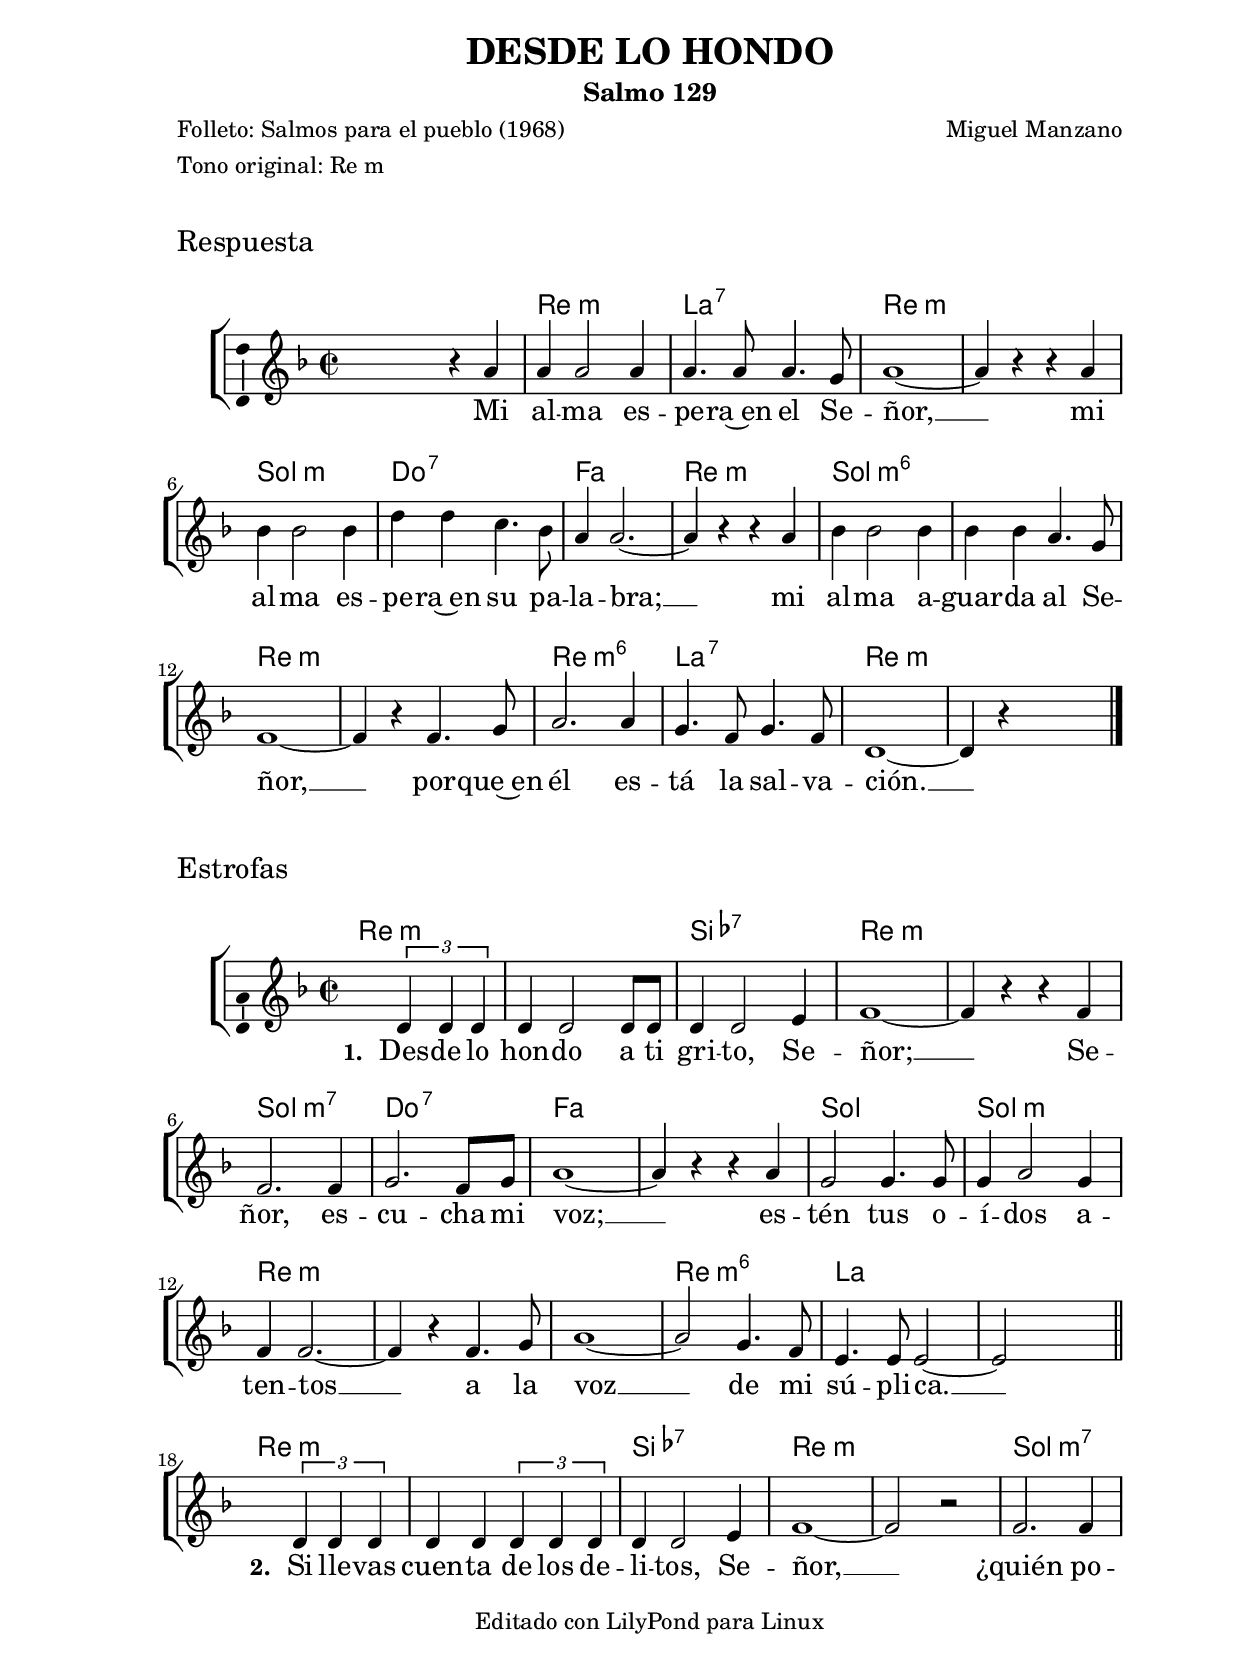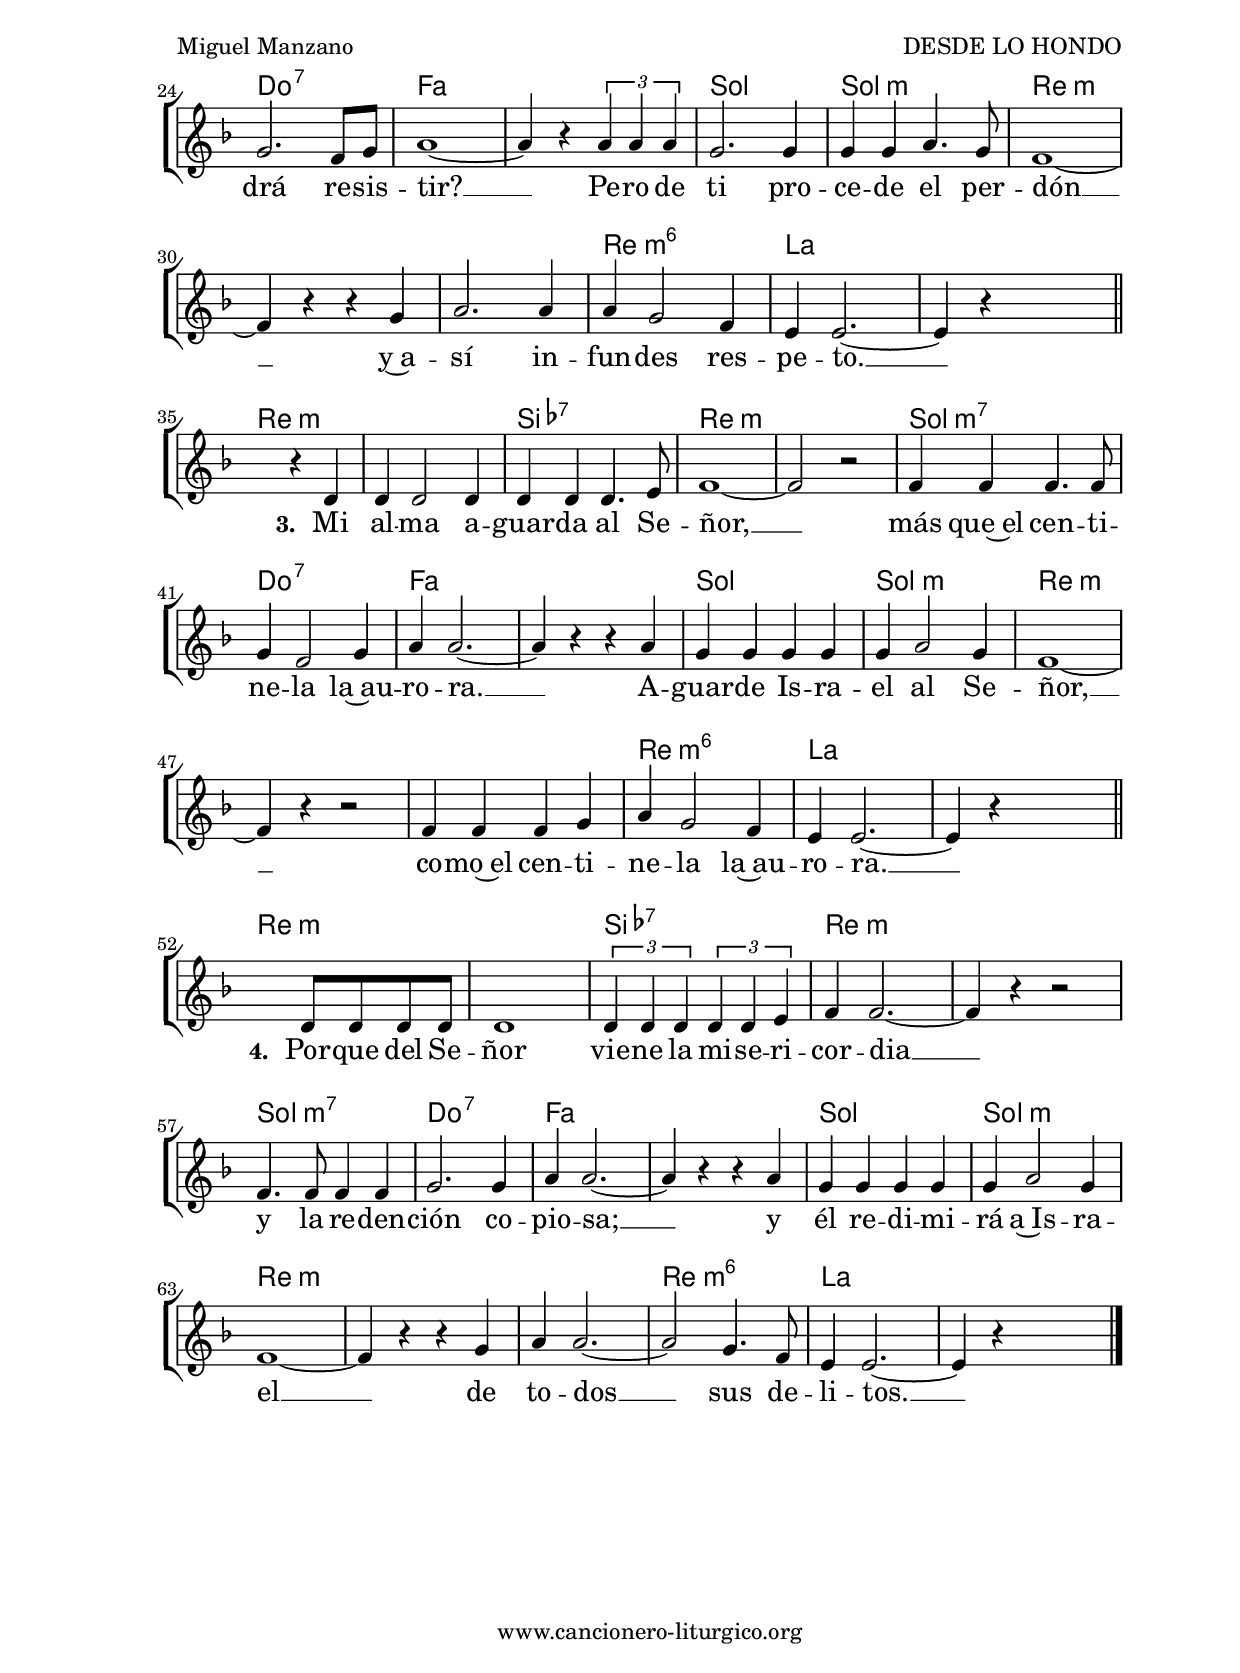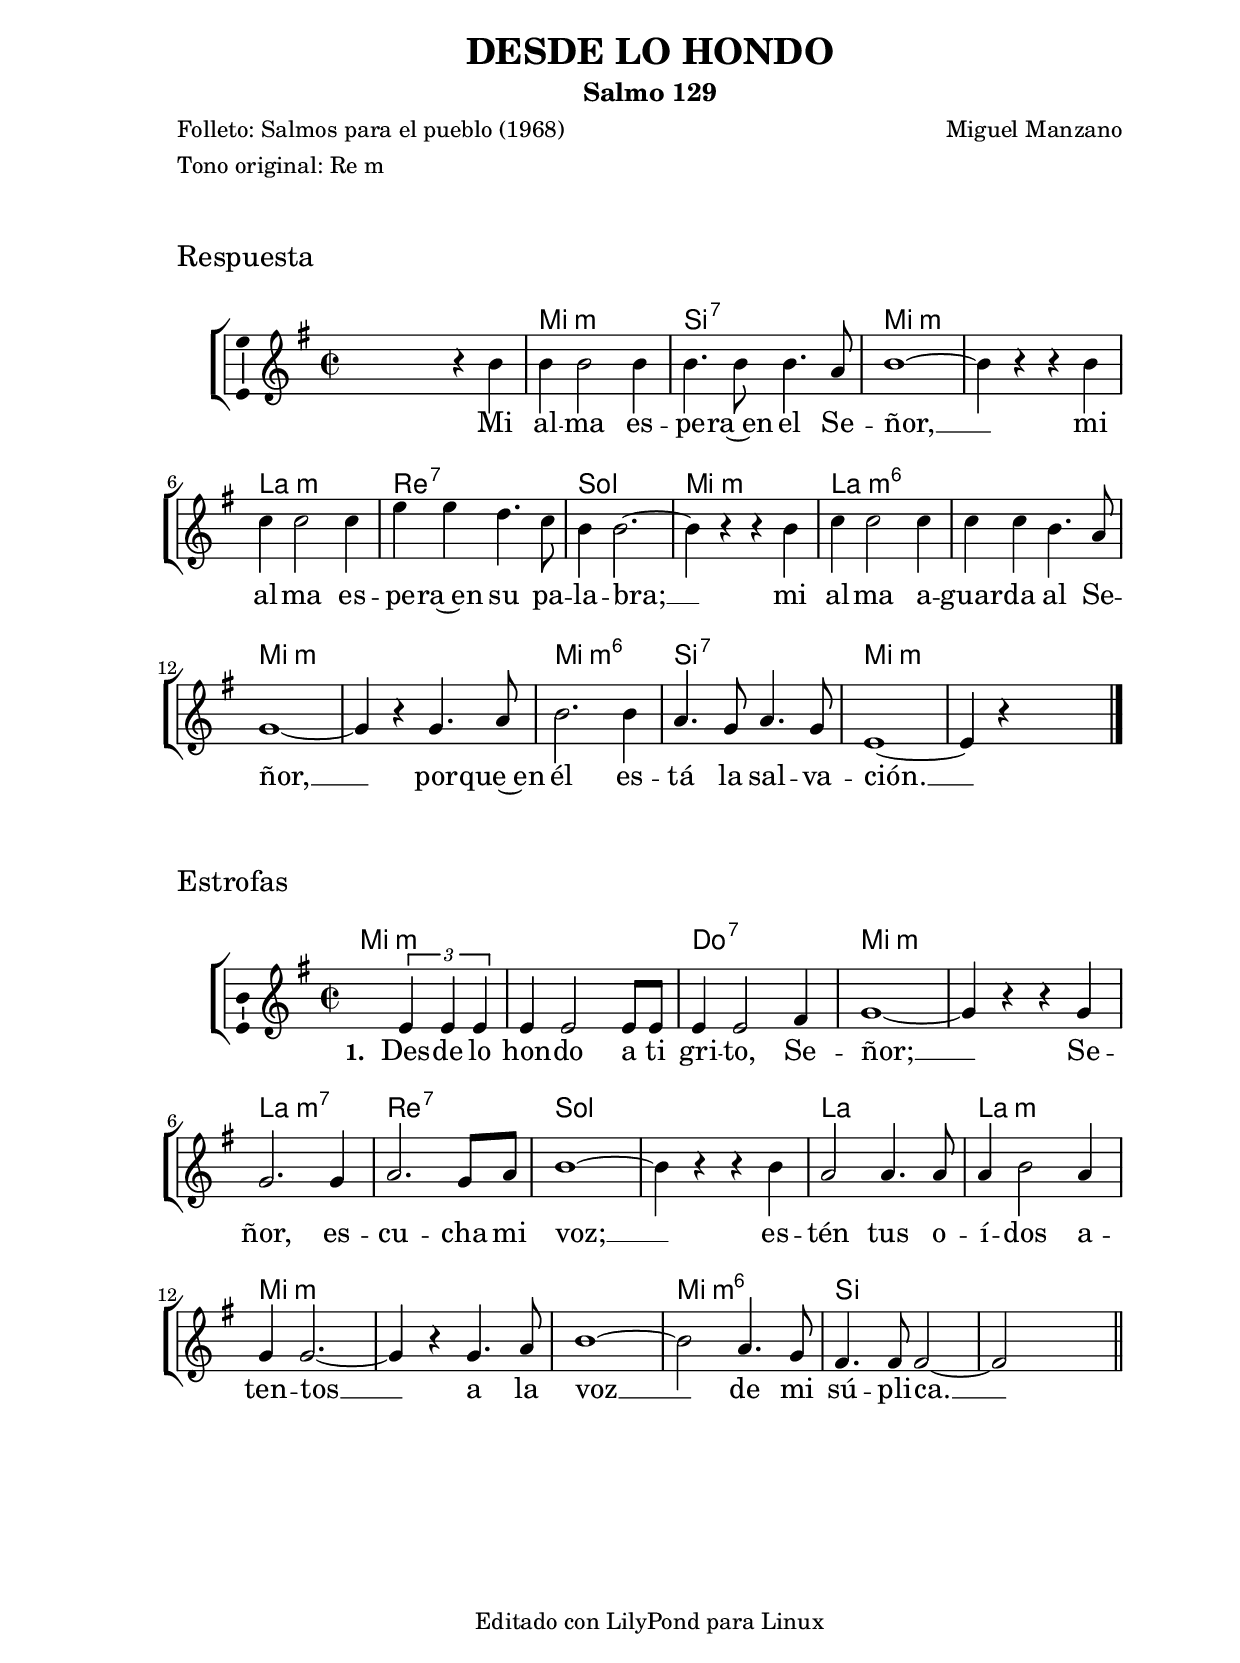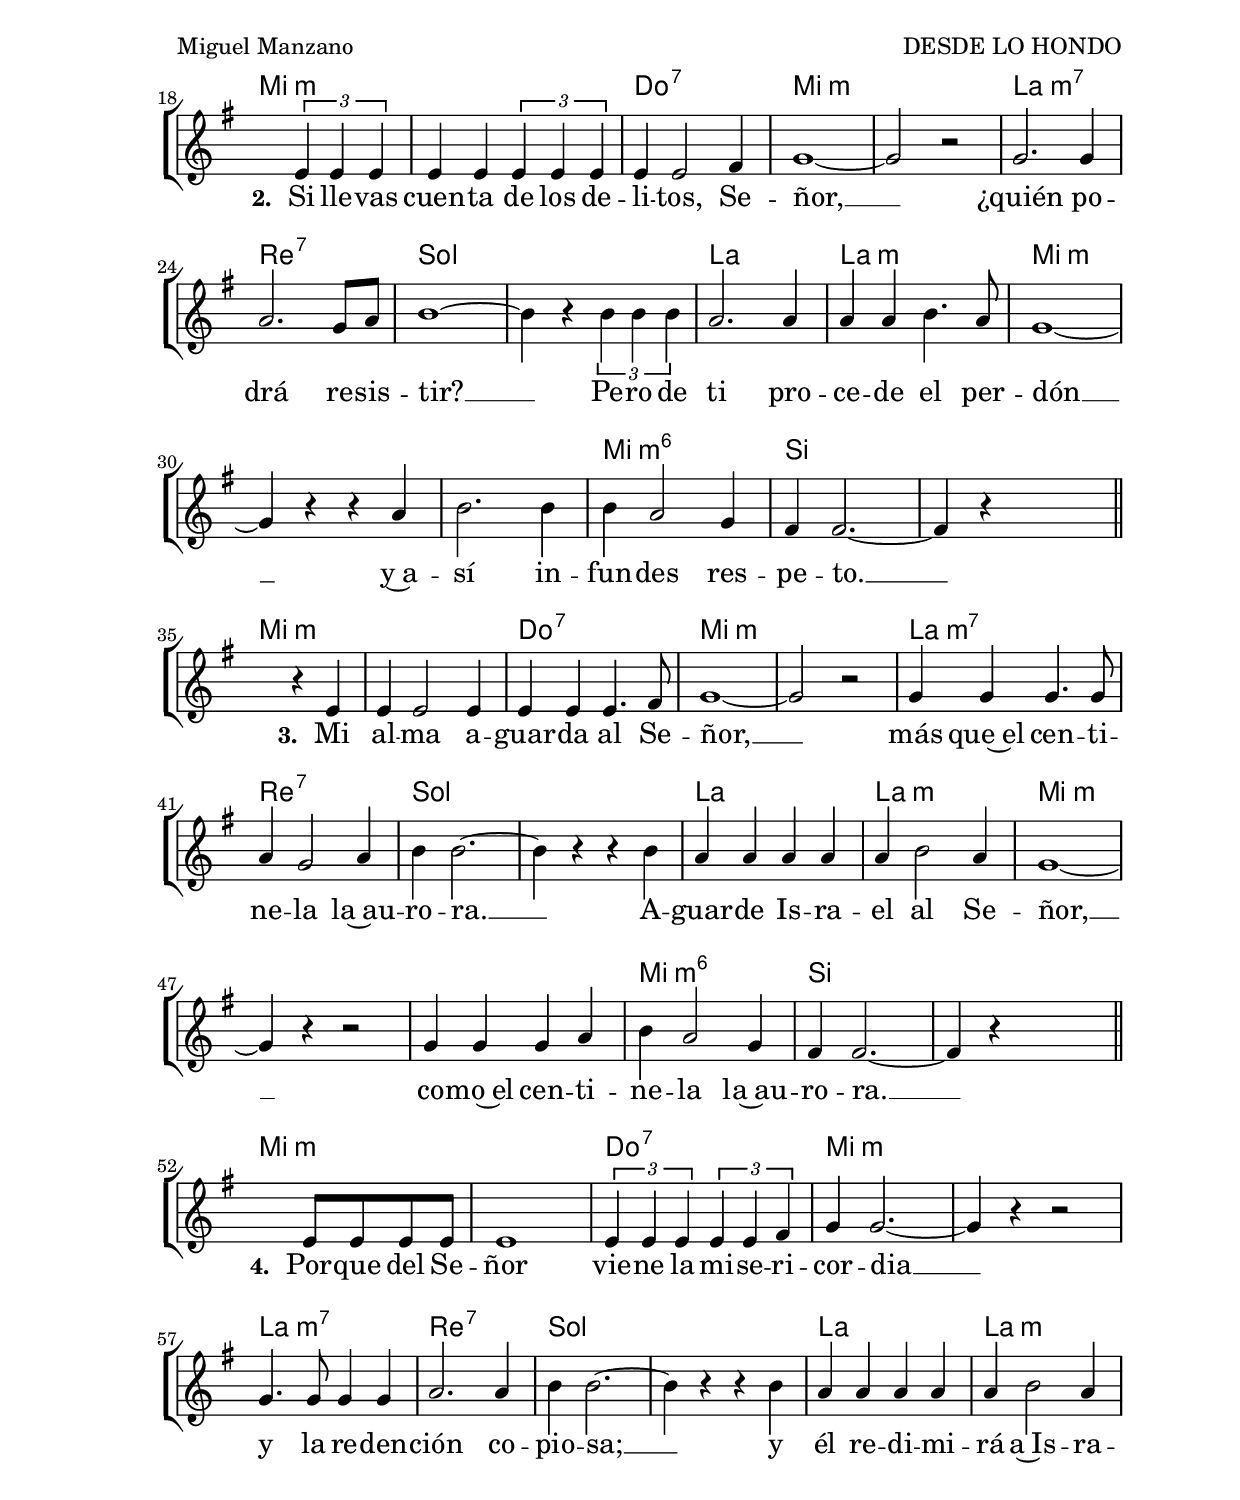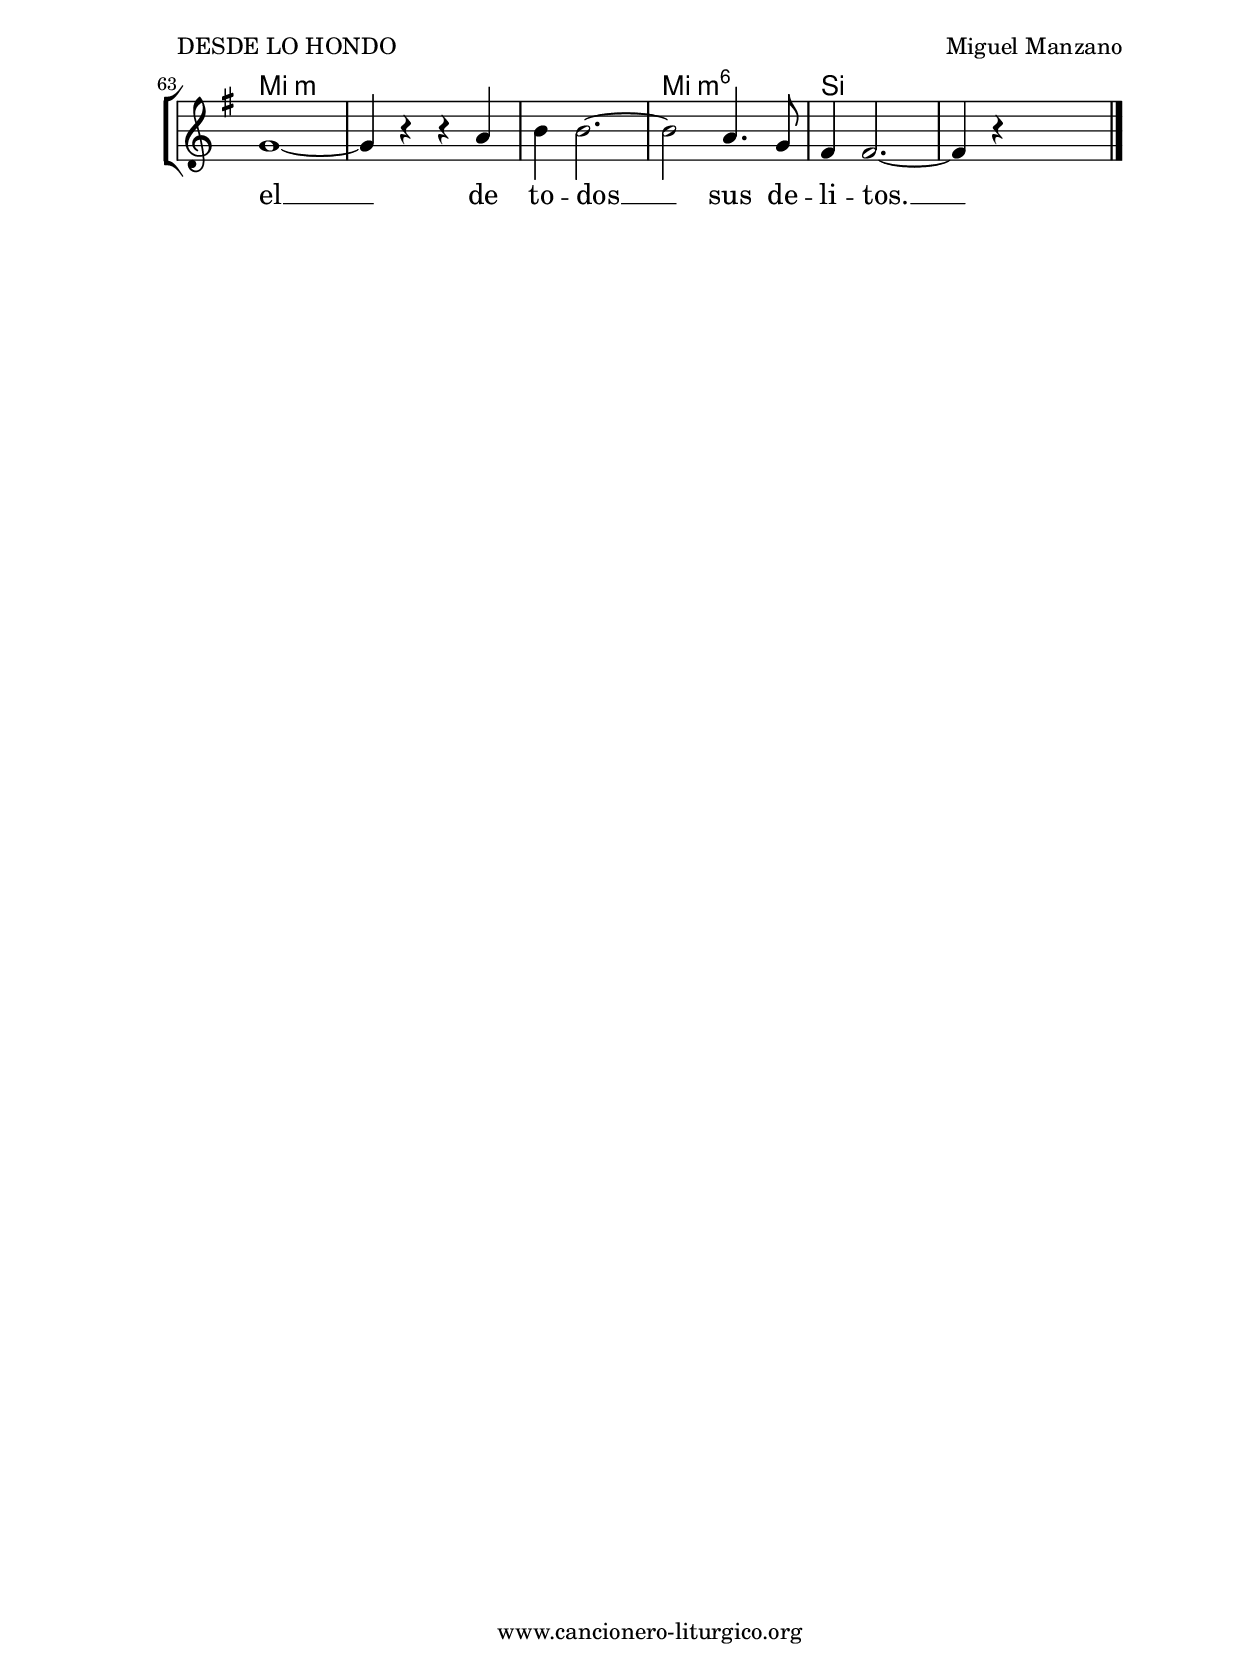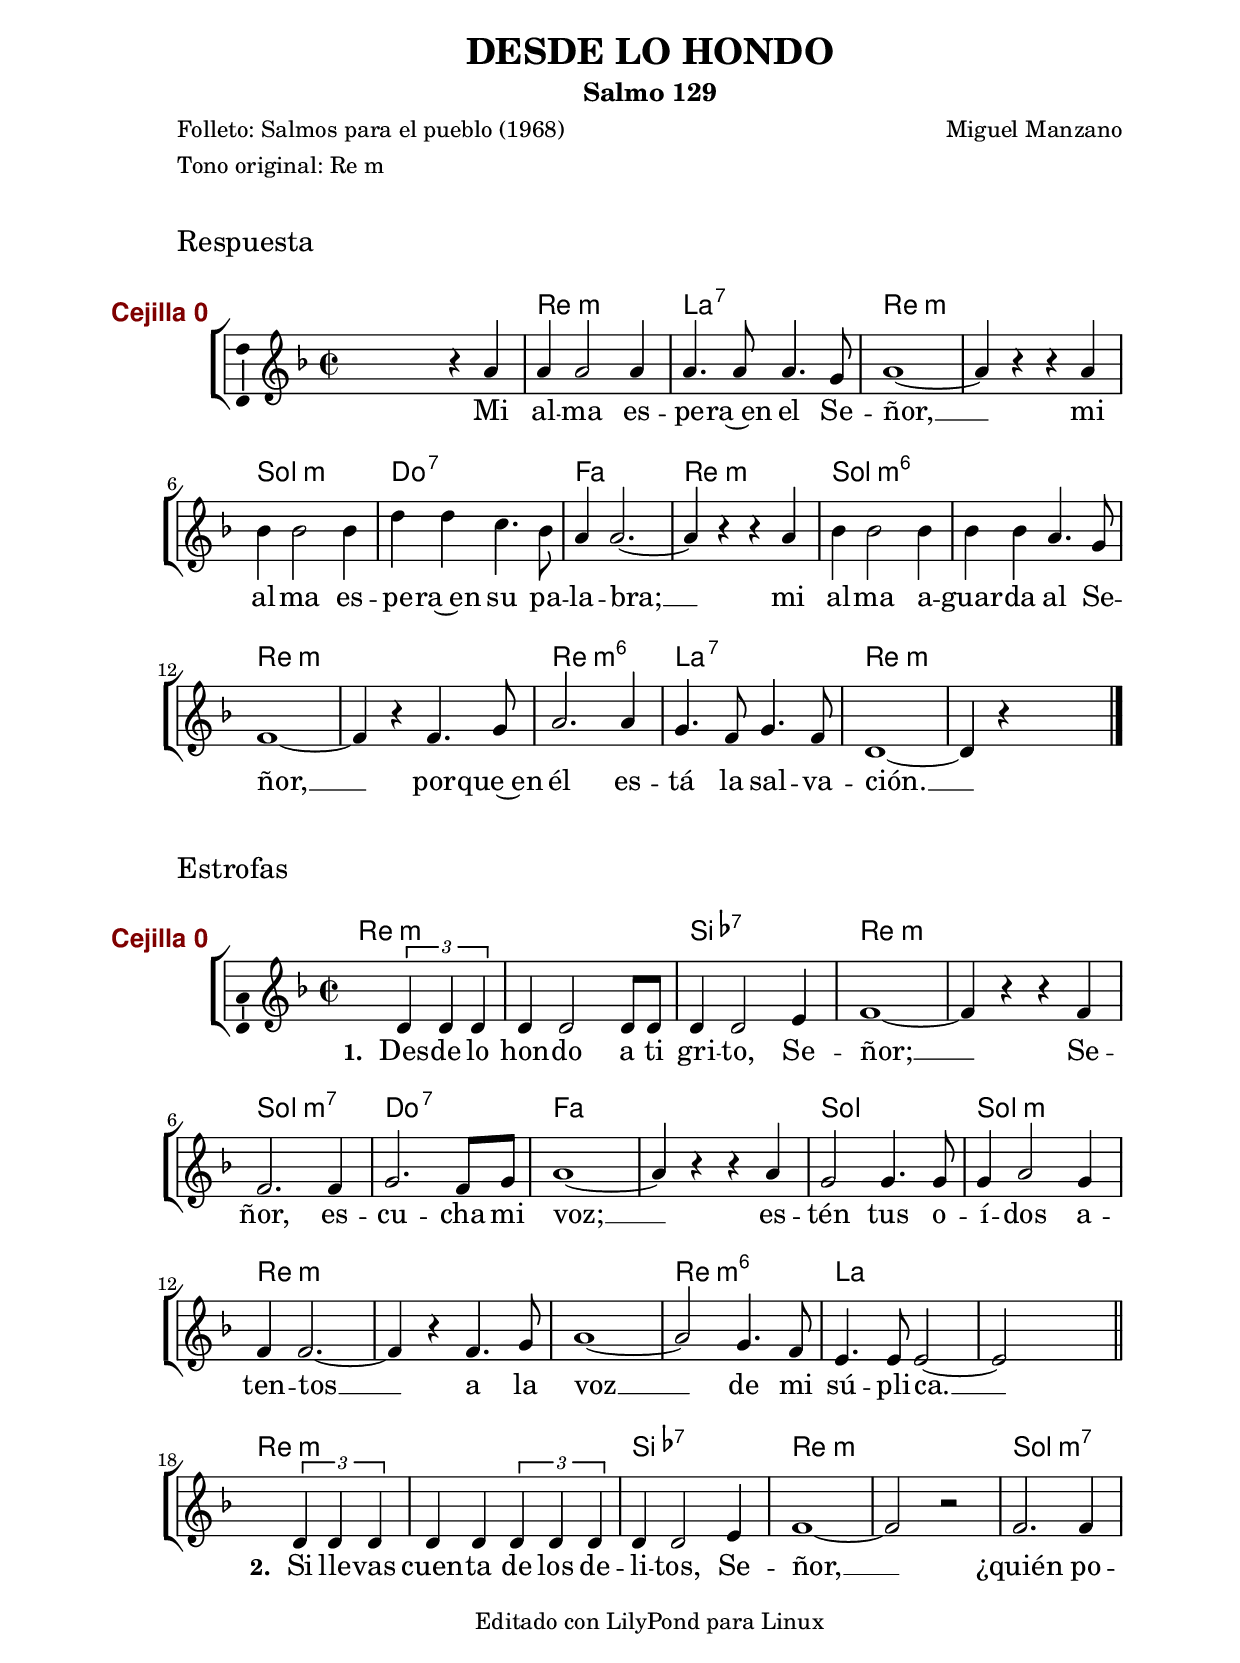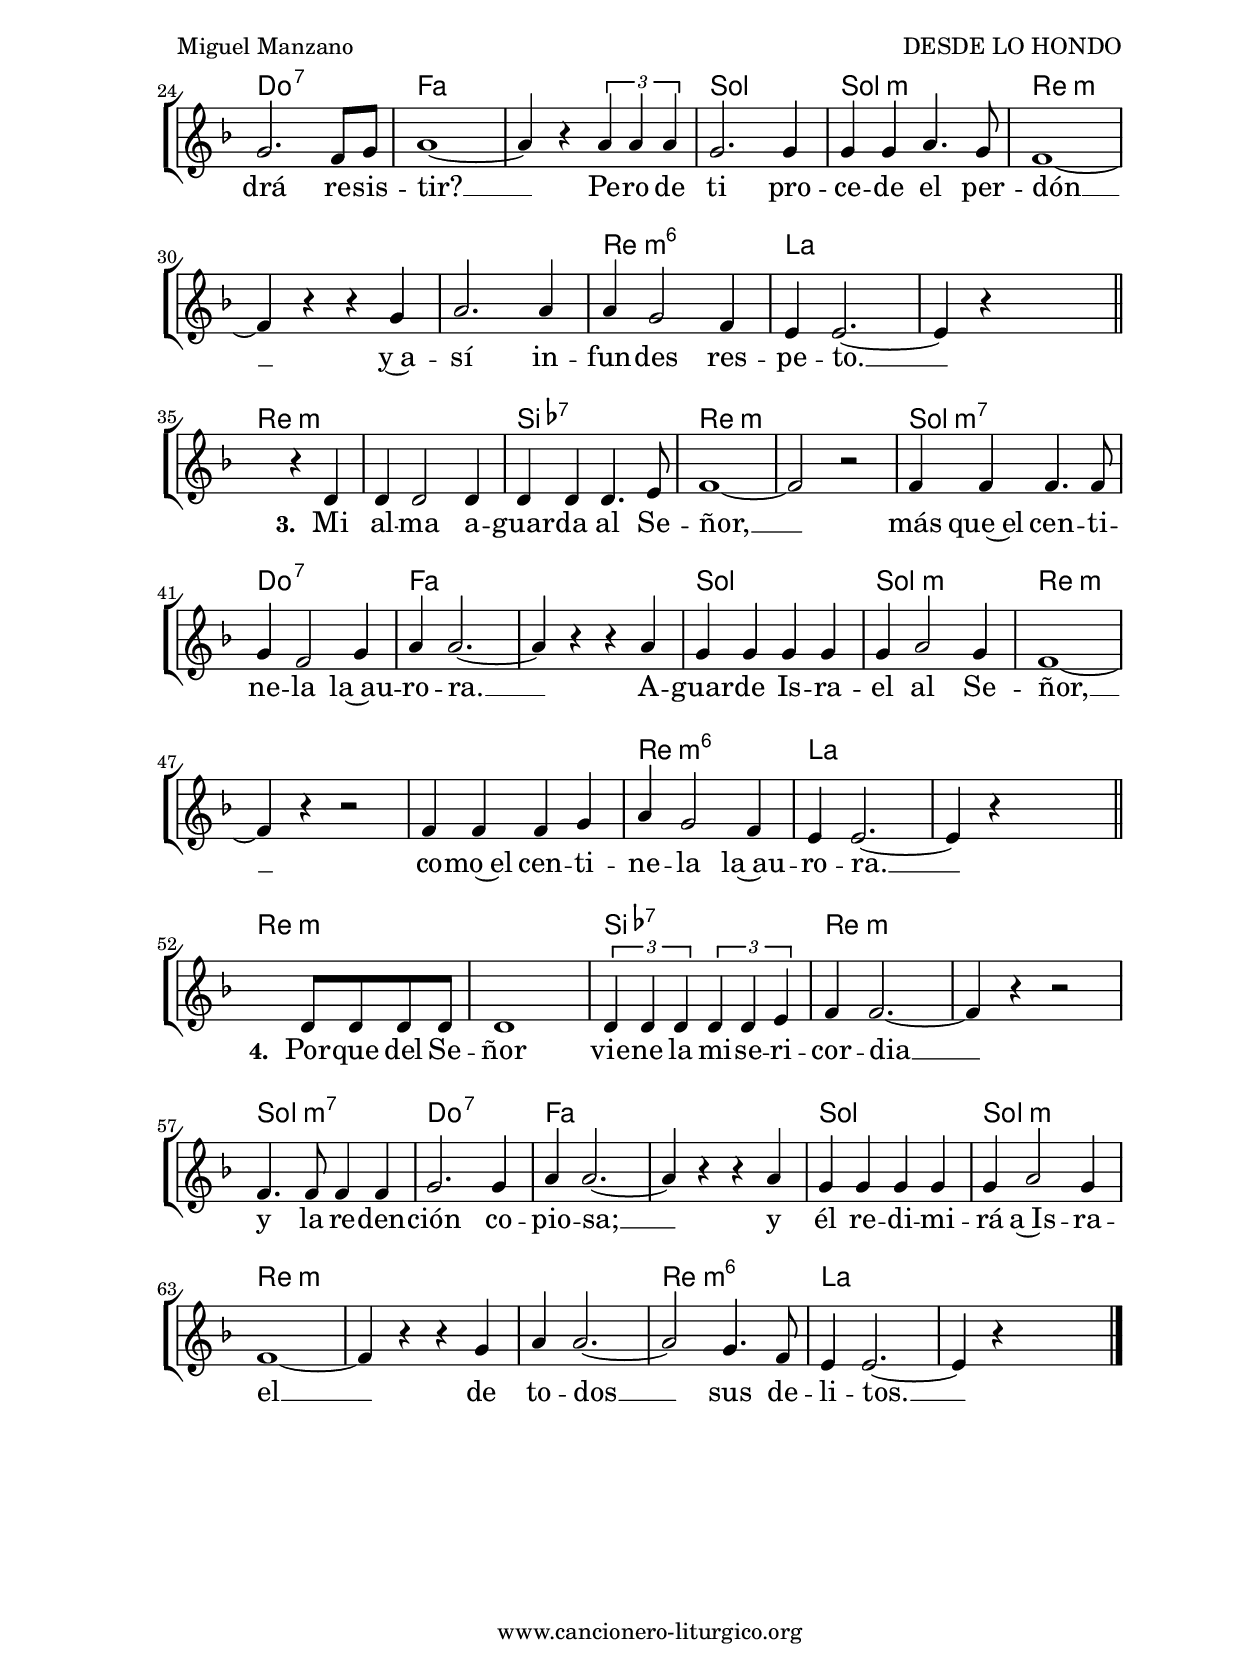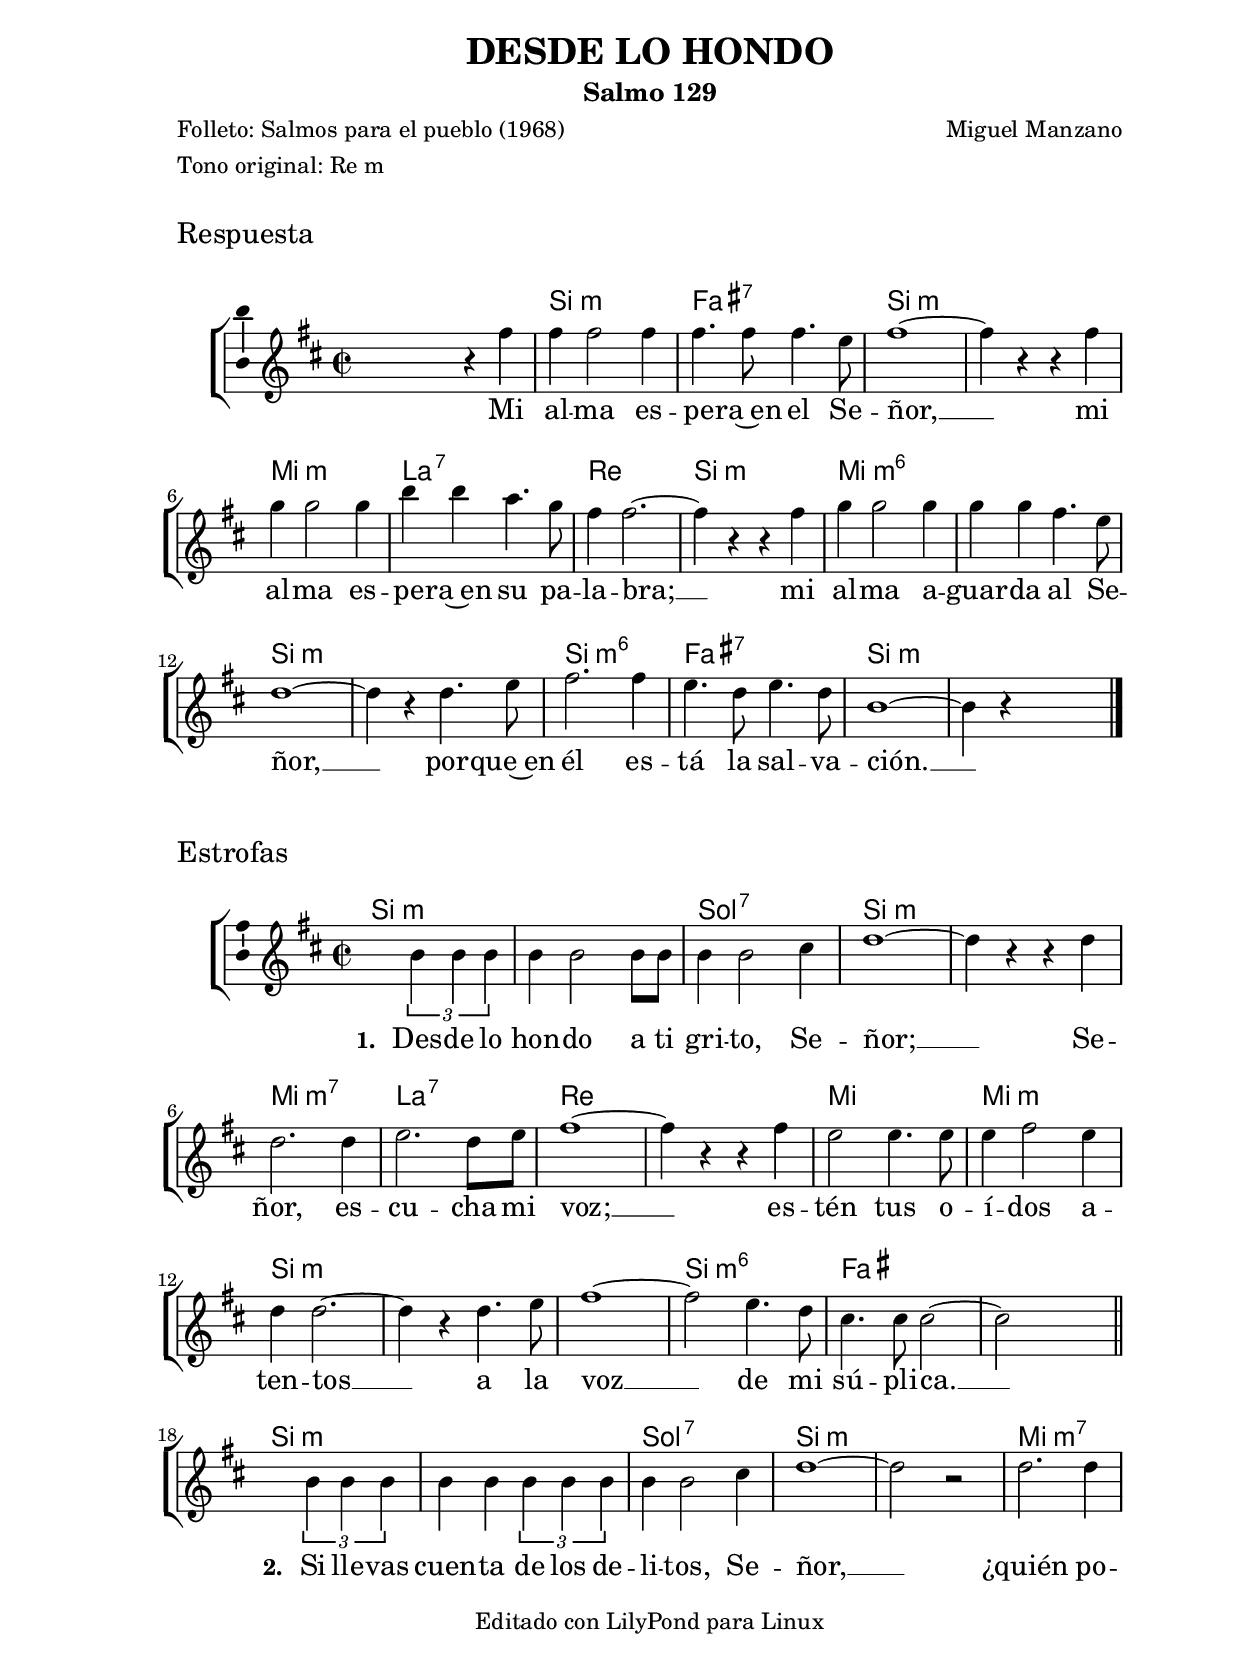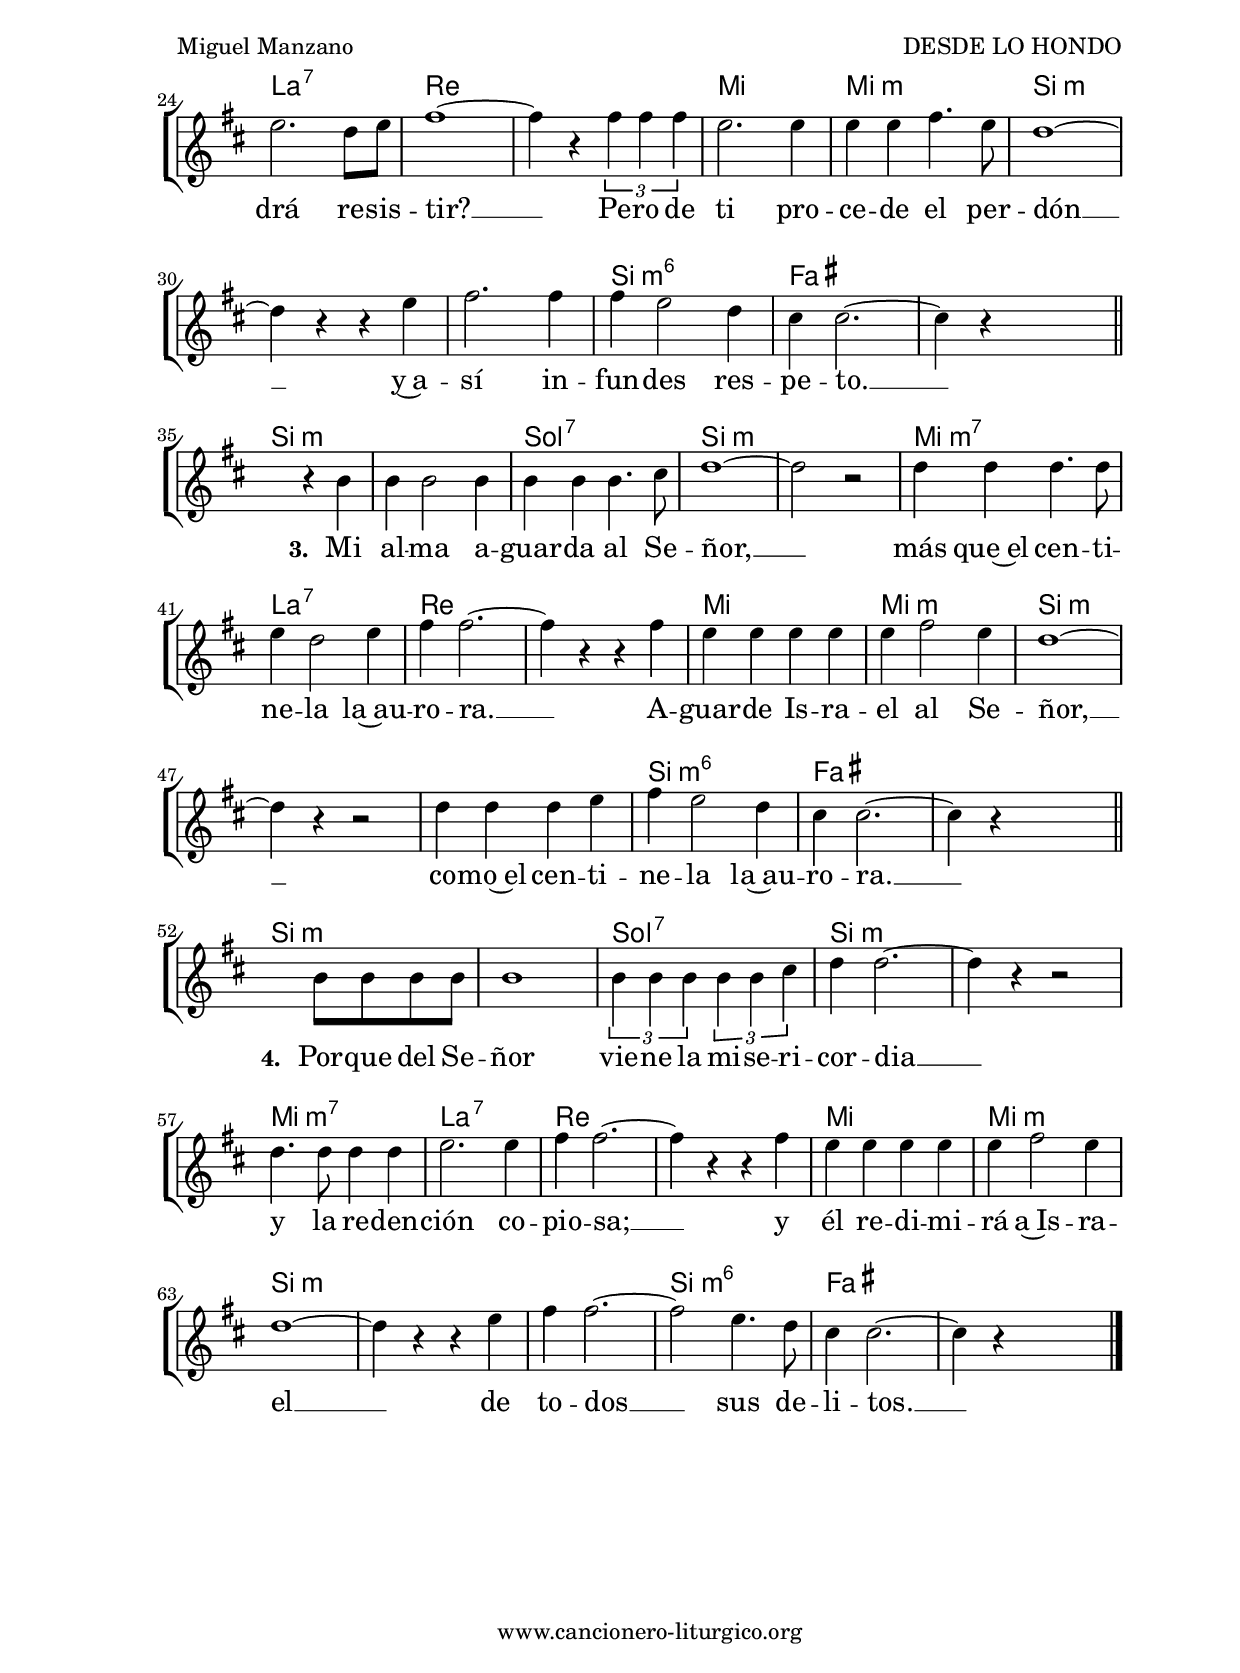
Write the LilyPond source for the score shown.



%versión de lilypond para la que se ha escrito esta partitura:
\version "2.16.0"

	%Tamaño papel
	#(set-default-paper-size "a4")
	%Tamaño partitura
	#(set-global-staff-size 20)
	%No responde al pulsar sobre una nota
	#(ly:set-option 'point-and-click #f)

%parámetros del encabezamiento:
\header {
	title = "DESDE LO HONDO"
	subtitle = "Salmo 129"
	composer = "Miguel Manzano"
	poet = "Folleto: Salmos para el pueblo (1968)"
%%%	poet = "CLN 529"
	meter = "Tono original: Re m"
	arranger = ""
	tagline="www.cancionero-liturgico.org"
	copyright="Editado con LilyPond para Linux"
	tiempo = ""
	usos = "Salmo"
	letra = ""
	}

%parámetros asociados al papel:
\paper  {
	oddHeaderMarkup = \markup {\fill-line { \on-the-fly #not-first-page \fromproperty #'header:title \on-the-fly #not-first-page \fromproperty #'header:composer }}
	evenHeaderMarkup = \markup {\fill-line { \fromproperty #'header:composer \fromproperty #'header:title }}
	#(set-paper-size "a4")
	print-page-number = ##f
	first-page-number = 1
	print-first-page-number = ##f
	head-separation = 3.0 \cm
	top-margin = 2.0 \cm
	bottom-margin = 0.5\cm
	left-margin = 3.0 \cm
	line-width = 16.0 \cm 
	indent = 8\mm
	interscoreline = 2.\mm
	between-system-space = 15\mm
%	para que las partituras no llenen la hoja:
	ragged-bottom = ##t
%	idem para la última hoja:
	ragged-last-bottom = ##f
%	para que las partituras llenen el ancho del papel:
	ragged-last = ##f
	after-title-space = 2.5 \cm
%page-count=2
%system-count=8

	%Flexible Vertical Spacing
	markup-system-spacing =
	#'((basic-distance . 5) (minimum-distance . 3) (padding . 3))
	score-markup-spacing =
	#'((basic-distance . 15) (minimum-distance . 10) (padding . 3))
%	score-system-spacing =
%	#'((basic-distance . 15) (minimum-distance . 10) (padding . 5))
	system-system-spacing =
	#'((basic-distance . 5) (minimum-distance . 3) (padding . 3))
	markup-markup-spacing =
	#'((basic-distance . 20) (minimum-distance . 15) (padding . 3))
	last-bottom-spacing =
	#'((basic-distance . 5) (minimum-distance . 5) (padding . 3))
%	top-system-spacing =
%	#'((basic-distance . 10) (minimum-distance . 5) (padding . 3))
%	top-markup-spacing =
%	#'((basic-distance . 15) (minimum-distance . 10) (padding . 3))

	}


%parámetros que afectan a toda la partitura:
global =  {
	%clave de sol (G):
	\clef G
	%armadura:
%%%	\transpose b c'
	\key d \minor
	\tempo 4=160
	\set Score.tempoHideNote = ##t
	}


%%%%%%%%%%%%%%%%%%%%%%%%%%%%%%%%%%%%%%%%%%%%%%%%%%%%%%%
%%%%%%%%%%%%%%%%%%%%%%%%%%%%%%%%%%%%%%%%%%%%%%%%%%%%%%%
%%%%%%%%%%%%%%%%%%%%%%%%%%%%%%%%%%%%%%%%%%%%%%%%%%%%%%%


acordesrespuno = {
	\italianChords
	\chordmode {
%%%	\transpose b c'
{

s1
d1:m a:7 d:m s g:m c:7 f d:m g:m6 s d:m s d:m6 a:7 d:m s

}
}
}

melodiarespuno = 
%%%	\transpose b c'
{
	\relative c''{

\time 2/2

s2 r4 a4
a4 a2 a4
a4. a8 a4. g8
a1~
a4 r4 r4 a4
bes4 bes2 bes4
d4 d c4. bes8
a4 a2.~
a4 r4 r4 a4
bes4 bes2 bes4
bes4 bes a4. g8
f1~
f4 r4 f4. g8
a2. a4
g4. f8 g4. f8
d1~
d4 r4 s2

\bar "|."
}
}


textorespuno = \lyricmode {

Mi al -- ma es -- pe -- ra~en el Se -- ñor, __
mi al -- ma es -- pe -- ra~en su pa -- la -- bra; __
mi al -- ma a -- guar -- da al Se -- ñor, __
por -- que~en él es -- tá la sal -- va -- ción. __

	}

acordesrespunoStaff = \context ChordNames = acordesrespunoStaff <<
	\set chordChanges = ##t
	\acordesrespuno
	>>


%%%%%%%%%%%%%%%%%%%%%%%%%%%%%%%%%%% CEJILLA %%%%%%%%%%%%%%%%%%%%%%%%%%%%%%%%%%%
acordesrespunocejilla = {
%%%	\override ChordNames.ChordName #'font-size = #-1
%%%	\override ChordNames.ChordName #'font-series = #'bold
	\transpose c c {
		\acordesrespuno
		}
	}

acordesrespunocejillaStaff = \context ChordNames = acordesrespunocejillaStaff <<
	\set Staff.instrumentName = \markup \with-color #darkred \larger \bold \sans "Cejilla 0"
	\set chordChanges = ##t
	\acordesrespunocejilla
	>>
%%%%%%%%%%%%%%%%%%%%%%%%%%%%%%%%%%% CEJILLA %%%%%%%%%%%%%%%%%%%%%%%%%%%%%%%%%%%


vozrespunoStaff = \context Voice = vozrespunoStaff
\with {\consists "Ambitus_engraver"}
<<
%	\set Staff.instrumentName = ""
%	\set Staff.shortInstrumentName = ""
%	\set Staff.midiInstrument = #"clarinet"
%	\set Staff.midiInstrument = #"cello"
%	\set Staff.midiInstrument = #"flute"
	\set Staff.midiInstrument = #"electric guitar (jazz)"
%	\set Staff.midiInstrument = #"english horn"
%	\set Staff.midiInstrument = #"violin"
%	\set Staff.midiInstrument = #"glockenspiel"
	\set Staff.midiMinimumVolume = #0.7
	\set Staff.midiMaximumVolume = #0.9
	\global
	\melodiarespuno
	>>

textorespunoStaff = \context Lyrics = textorespunoStaff <<
	\lyricsto vozrespunoStaff \textorespuno
	>>


%%%%%%%%%%%%%%%%%%%%%%%%%%%%%%%%%%%%%%%%%%%%%%%%%%%%%%%
%%%%%%%%%%%%%%%%%%%%%%%%%%%%%%%%%%%%%%%%%%%%%%%%%%%%%%%
%%%%%%%%%%%%%%%%%%%%%%%%%%%%%%%%%%%%%%%%%%%%%%%%%%%%%%%


acordesrespest = {
	\italianChords
	\chordmode {
%%%	\transpose b c'
{

%%%d1:m
d1:m s bes:7 d:m s g:m7 c:7 f s g g:m d:m s s d:m6 a s

d1:m s bes:7 d:m s g:m7 c:7 f s g g:m d:m s s d:m6 a s

d1:m s bes:7 d:m s g:m7 c:7 f s g g:m d:m s s d:m6 a s

d1:m s bes:7 d:m s g:m7 c:7 f s g g:m d:m s s d:m6 a s

}
}
}

melodiarespest = 
%%%	\transpose b c'
{
	\relative c'{

\time 2/2

%%%r1
s2 \times 2/3 {d4 d d}
d4 d2 d8 d
d4 d2 e4
f1~
f4 r4 r4 f4
f2. f4
g2. f8 g
a1~
a4 r4 r4 a4
g2 g4. g8
g4 a2 g4
f4 f2.~
f4 r4 f4. g8
a1~
a2 g4. f8
e4. e8 e2~
e2 s2

\bar "||"
\break

s2 \times 2/3 {d4 d d}
d4 d \times 2/3 {d4 d d}
d4 d2 e4
f1~
f2 r2
f2. f4
g2. f8 g
a1~
a4 r4 \times 2/3 {a4 a a}
g2. g4
g4 g a4. g8
f1~
f4 r4 r4 g4
a2. a4
a4 g2 f4
e4 e2.~
e4 r4 s2

\bar "||"
\break

s2 r4 d4
d4 d2 d4
d4 d d4. e8
f1~
f2 r2
f4 f f4. f8
g4 f2 g4
a4 a2.~
a4 r4 r4 a4
g4 g g g
g4 a2 g4
f1~
f4 r4 r2
f4 f f g
a4 g2 f4
e4 e2.~
e4 r4 s2

\bar "||"
\break

s2 d8 d d d
d1
\times 2/3 {d4 d d} \times 2/3 {d4 d e}
f4 f2.~
f4 r4 r2
f4. f8 f4 f
g2. g4
a4 a2.~
a4 r4 r4 a4
g4 g g g
g4 a2 g4
f1~
f4 r4 r4 g4
a4 a2.~
a2 g4. f8
e4 e2.~
e4 r4 s2

\bar "|."
}
}


textorespest = \lyricmode {

\set stanza =#"1. " Des -- de lo hon -- do a ti gri -- to, Se -- ñor; __
Se -- ñor, es -- cu -- cha mi voz; __
es -- tén tus o -- í -- dos a -- ten -- tos __
a la voz __ de mi sú -- pli -- ca. __

\set stanza =#"2. " Si lle -- vas cuen -- ta de los de -- li -- tos, Se -- ñor, __
¿quién po -- drá re -- sis -- tir? __
Pe -- ro de ti pro -- ce -- de el per -- dón __
y~a -- sí in -- fun -- des res -- pe -- to. __

\set stanza =#"3. " Mi al -- ma a -- guar -- da al Se -- ñor, __
más que~el cen -- ti -- ne -- la la~au -- ro -- ra. __
A -- guar -- de Is -- ra -- el al Se -- ñor, __
co -- mo~el cen -- ti -- ne -- la la~au -- ro -- ra. __

\set stanza =#"4. " Por -- que del Se -- ñor vie -- ne la mi -- se -- ri -- cor -- dia __
y la re -- den -- ción co -- pio -- sa; __
y él re -- di -- mi -- rá a~Is -- ra -- el __
de to -- dos __ sus de -- li -- tos. __

	}

acordesrespestStaff = \context ChordNames = acordesrespestStaff <<
	\set chordChanges = ##t
	\acordesrespest
	>>


%%%%%%%%%%%%%%%%%%%%%%%%%%%%%%%%%%% CEJILLA %%%%%%%%%%%%%%%%%%%%%%%%%%%%%%%%%%%
acordesrespestcejilla = {
%%%	\override ChordNames.ChordName #'font-size = #-1
%%%	\override ChordNames.ChordName #'font-series = #'bold
	\transpose c c {
		\acordesrespest
		}
	}

acordesrespestcejillaStaff = \context ChordNames = acordesrespestcejillaStaff <<
	\set Staff.instrumentName = \markup \with-color #darkred \larger \bold \sans "Cejilla 0"
	\set chordChanges = ##t
	\acordesrespestcejilla
	>>
%%%%%%%%%%%%%%%%%%%%%%%%%%%%%%%%%%% CEJILLA %%%%%%%%%%%%%%%%%%%%%%%%%%%%%%%%%%%


vozrespestStaff = \context Voice = vozrespestStaff
\with {\consists "Ambitus_engraver"}
<<
%	\set Staff.instrumentName = ""
%	\set Staff.shortInstrumentName = ""
%	\set Staff.midiInstrument = #"clarinet"
%	\set Staff.midiInstrument = #"cello"
%	\set Staff.midiInstrument = #"flute"
	\set Staff.midiInstrument = #"electric guitar (jazz)"
%	\set Staff.midiInstrument = #"english horn"
%	\set Staff.midiInstrument = #"violin"
%	\set Staff.midiInstrument = #"glockenspiel"
	\set Staff.midiMinimumVolume = #0.7
	\set Staff.midiMaximumVolume = #0.9
	\global
	\melodiarespest
	>>

textorespestStaff = \context Lyrics = textorespestStaff <<
	\lyricsto vozrespestStaff \textorespest
	>>


%%%%%%%%%%%%%%%%%%%%%%%%%%%%%%%%%%%%%%%%%%%%%%%%%%%%%%%
%%%%%%%%%%%%%%%%%%%%%%%%%%%%%%%%%%%%%%%%%%%%%%%%%%%%%%%
%%%%%%%%%%%%%%%%%%%%%%%%%%%%%%%%%%%%%%%%%%%%%%%%%%%%%%%


\book {
	\score {
		\context ChoirStaff {
			\override StaffGroup.SystemStartBracket #'collapse-height = #1
			\override Score.SystemStartBar #'collapse-height = #1
			<<
			\acordesrespunoStaff
			\vozrespunoStaff
			\textorespunoStaff
			>>
			}
		\layout {
	    		\context {
				\Lyrics
				\override LyricText #'font-size = #2
				}
	   		 \context {
				\Score
				\override StaffSymbol #'staff-space = #(magstep +3)
				}
			}
		\header{piece=\markup{\fontsize #2 "Respuesta"}}
		}
	\score {
		\context ChoirStaff {
			\override StaffGroup.SystemStartBracket #'collapse-height = #1
			\override Score.SystemStartBar #'collapse-height = #1
			<<
			\acordesrespestStaff
			\vozrespestStaff
			\textorespestStaff
			>>
			}
		\layout {
system-count=12
	    		\context {
				\Lyrics
				\override LyricText #'font-size = #2
				}
	   		 \context {
				\Score
				\override StaffSymbol #'staff-space = #(magstep +3)
				}
			}
		\header{piece=\markup{\fontsize #2 "Estrofas"}}
		}
	\score {
		\unfoldRepeats
		\context ChoirStaff {
			<<
			\acordesrespunoStaff
			\vozrespunoStaff
			>>
			<<
			\acordesrespestStaff
			\vozrespestStaff
			>>
			}
		\midi {
	  		\context {
	  			\Score
				tempoWholesPerMinute = #(ly:make-moment 70 4)
				}
			}
		}
	}


%Partitura para guitarra
#(define output-suffix "G")
\book {
	\score {
		\context ChoirStaff {
			\override StaffGroup.SystemStartBracket #'collapse-height = #1
			\override Score.SystemStartBar #'collapse-height = #1
			<<
			\acordesrespunocejillaStaff
			\vozrespunoStaff
			\textorespunoStaff
			>>
			}
		\layout {
%%%%%%%%%%%%%%%%%%%%%%%%%%%%%%%%%%% CEJILLA %%%%%%%%%%%%%%%%%%%%%%%%%%%%%%%%%%%
			\context {
				\ChordNames \consists Instrument_name_engraver
				}
%%%%%%%%%%%%%%%%%%%%%%%%%%%%%%%%%%% CEJILLA %%%%%%%%%%%%%%%%%%%%%%%%%%%%%%%%%%%
	    		\context {
				\Lyrics
				\override LyricText #'font-size = #2
				}
	   		 \context {
				\Score
				\override StaffSymbol #'staff-space = #(magstep +3)
				}
			}
		\header{piece=\markup{\fontsize #2 "Respuesta"}}
		}
	\score {
		\context ChoirStaff {
			\override StaffGroup.SystemStartBracket #'collapse-height = #1
			\override Score.SystemStartBar #'collapse-height = #1
			<<
			\acordesrespestcejillaStaff
			\vozrespestStaff
			\textorespestStaff
			>>
			}
		\layout {
system-count=12
%%%%%%%%%%%%%%%%%%%%%%%%%%%%%%%%%%% CEJILLA %%%%%%%%%%%%%%%%%%%%%%%%%%%%%%%%%%%
			\context {
				\ChordNames \consists Instrument_name_engraver
				}
%%%%%%%%%%%%%%%%%%%%%%%%%%%%%%%%%%% CEJILLA %%%%%%%%%%%%%%%%%%%%%%%%%%%%%%%%%%%
	    		\context {
				\Lyrics
				\override LyricText #'font-size = #2
				}
	   		 \context {
				\Score
				\override StaffSymbol #'staff-space = #(magstep +3)
				}
			}
		\header{piece=\markup{\fontsize #2 "Estrofas"}}
		}
	}


#(define output-suffix "C")
\book {
	\score {
		\context ChoirStaff {
			\override StaffGroup.SystemStartBracket #'collapse-height = #1
			\override Score.SystemStartBar #'collapse-height = #1
\transpose c d
			<<
			\acordesrespunoStaff
			\vozrespunoStaff
			\textorespunoStaff
			>>
			}
		\layout {
	    		\context {
				\Lyrics
				\override LyricText #'font-size = #2
				}
	   		 \context {
				\Score
				\override StaffSymbol #'staff-space = #(magstep +3)
				}
			}
		\header{piece=\markup{\fontsize #2 "Respuesta"}}
		}
	\score {
		\context ChoirStaff {
			\override StaffGroup.SystemStartBracket #'collapse-height = #1
			\override Score.SystemStartBar #'collapse-height = #1
\transpose c d
			<<
			\acordesrespestStaff
			\vozrespestStaff
			\textorespestStaff
			>>
			}
		\layout {
system-count=12
	    		\context {
				\Lyrics
				\override LyricText #'font-size = #2
				}
	   		 \context {
				\Score
				\override StaffSymbol #'staff-space = #(magstep +3)
				}
			}
		\header{piece=\markup{\fontsize #2 "Estrofas"}}
		}
	}


#(define output-suffix "S")
\book {
	\score {
		\context ChoirStaff {
			\override StaffGroup.SystemStartBracket #'collapse-height = #1
			\override Score.SystemStartBar #'collapse-height = #1
\transpose c a
			<<
			\acordesrespunoStaff
			\vozrespunoStaff
			\textorespunoStaff
			>>
			}
		\layout {
	    		\context {
				\Lyrics
				\override LyricText #'font-size = #2
				}
	   		 \context {
				\Score
				\override StaffSymbol #'staff-space = #(magstep +3)
				}
			}
		\header{piece=\markup{\fontsize #2 "Respuesta"}}
		}
	\score {
		\context ChoirStaff {
			\override StaffGroup.SystemStartBracket #'collapse-height = #1
			\override Score.SystemStartBar #'collapse-height = #1
\transpose c a
			<<
			\acordesrespestStaff
			\vozrespestStaff
			\textorespestStaff
			>>
			}
		\layout {
system-count=12
	    		\context {
				\Lyrics
				\override LyricText #'font-size = #2
				}
	   		 \context {
				\Score
				\override StaffSymbol #'staff-space = #(magstep +3)
				}
			}
		\header{piece=\markup{\fontsize #2 "Estrofas"}}
		}
	}



